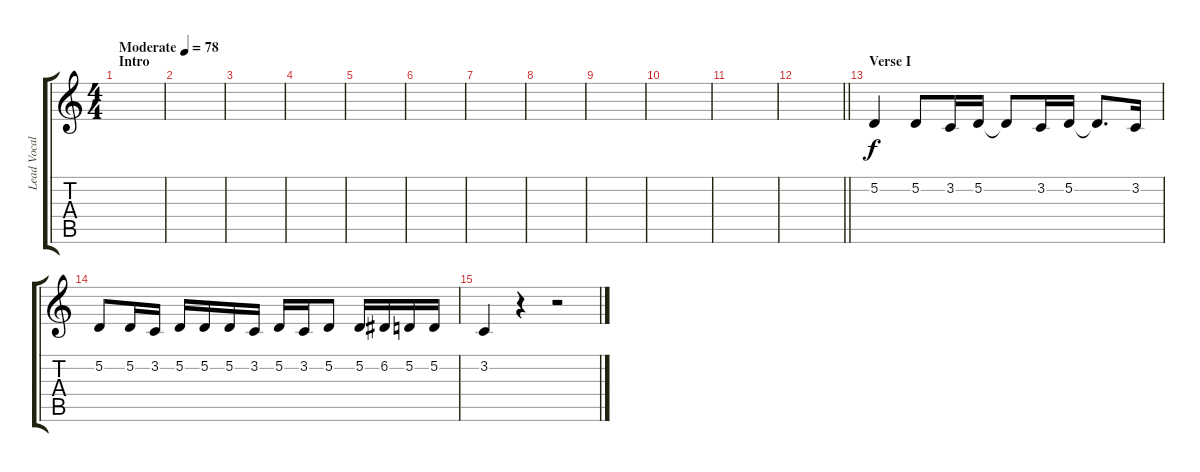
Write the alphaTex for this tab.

\track ("Lead Vocals" "Lead Vocal") {instrument lead2sawtooth}
\staff {score tabs}
\tuning (D4 A3 F3 C3 G2 C2) {hide}
\ts (4 4)
\section ("" "Intro")
\tempo (78 "Moderate")
\clef g2
\ks c
|
|
|
|
|
|
|
|
|
|
|
\barLineRight lightlight
|
\section ("" "Verse I")
5.2.4 5.2.8 3.2.16 5.2.16 5.2{t}.8 3.2.16 5.2.16 5.2{t}.8{d} 3.2.16 |
5.2.8 5.2.16 3.2.16 5.2.16 5.2.16 5.2.16 3.2.16 5.2.16 3.2.16 5.2.8 5.2.16 6.2.16 5.2.16 5.2.16 |
3.2.4 r.4 r.2
